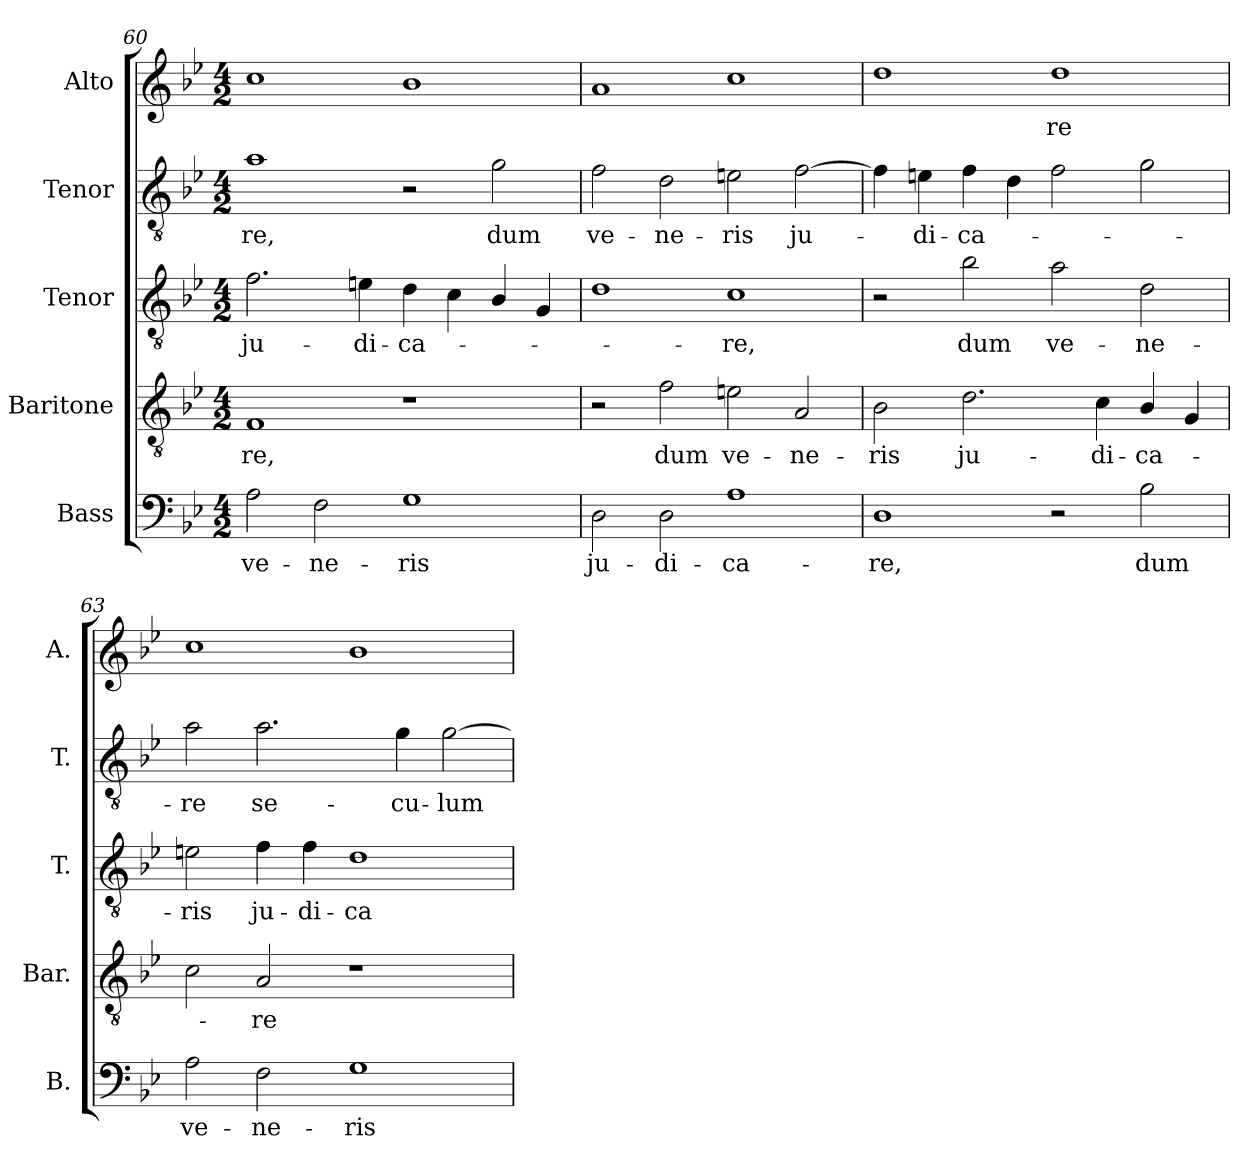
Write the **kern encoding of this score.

**kern	**text	**kern	**text	**kern	**text	**kern	**text	**kern	**text
*part5	*part5	*part4	*part4	*part3	*part3	*part2	*part2	*part1	*part1
*staff5	*staff5	*staff4	*staff4	*staff3	*staff3	*staff2	*staff2	*staff1	*staff1
*I"Bass	*	*I"Baritone	*	*I"Tenor	*	*I"Tenor	*	*I"Alto	*
*I'B.	*	*I'Bar.	*	*I'T.	*	*I'T.	*	*I'A.	*
*clefF4	*	*clefGv2	*	*clefGv2	*	*clefGv2	*	*clefG2	*
*	*	*ITrd7c12	*	*ITrd7c12	*	*ITrd7c12	*	*	*
*k[b-e-]	*	*k[b-e-]	*	*k[b-e-]	*	*k[b-e-]	*	*k[b-e-]	*
*B-:	*	*B-:	*	*B-:	*	*B-:	*	*B-:	*
*M4/2	*	*M4/2	*	*M4/2	*	*M4/2	*	*M4/2	*
=60	=60	=60	=60	=60	=60	=60	=60	=60	=60
!	!LO:LY:b:color=#000000	!	!	!	!	!	!	!	!
!	!	!	!LO:LY:b:color=#000000	!	!	!	!	!	!
!	!	!	!	!	!LO:LY:b:color=#000000	!	!	!	!
!	!	!	!	!	!	!	!LO:LY:b:color=#000000	!	!
2Ai\	ve-	1FFi	-re,	2.Fi\	ju-	1Ai	-re,	1cci	.
!	!LO:LY:b:color=#000000	!	!	!	!	!	!	!	!
2Fi\	-ne-	.	.	.	.	.	.	.	.
!	!	!	!	!	!LO:LY:b:color=#000000	!	!	!	!
.	.	.	.	4Eni\	-di-	.	.	.	.
!	!LO:LY:b:color=#000000	!	!	!	!	!	!	!	!
!	!	!	!	!	!LO:LY:b:color=#000000	!	!	!	!
1Gi	-ris	1r	.	4Di\	-ca-	2r	.	1b-i	.
.	.	.	.	4Ci\	.	.	.	.	.
!	!	!	!	!	!	!	!LO:LY:b:color=#000000	!	!
.	.	.	.	4BB-i/	.	2Gi\	dum	.	.
.	.	.	.	4GGi/	.	.	.	.	.
=61	=61	=61	=61	=61	=61	=61	=61	=61	=61
!	!LO:LY:b:color=#000000	!	!	!	!	!	!	!	!
!	!	!	!	!	!	!	!LO:LY:b:color=#000000	!	!
2Di\	ju-	2r	.	1Di	.	2Fi\	ve-	1ai	.
!	!LO:LY:b:color=#000000	!	!	!	!	!	!	!	!
!	!	!	!LO:LY:b:color=#000000	!	!	!	!	!	!
!	!	!	!	!	!	!	!LO:LY:b:color=#000000	!	!
2Di\	-di-	2Fi\	dum	.	.	2Di\	-ne-	.	.
!	!LO:LY:b:color=#000000	!	!	!	!	!	!	!	!
!	!	!	!LO:LY:b:color=#000000	!	!	!	!	!	!
!	!	!	!	!	!LO:LY:b:color=#000000	!	!	!	!
!	!	!	!	!	!	!	!LO:LY:b:color=#000000	!	!
1Ai	-ca-	2Eni\	ve-	1Ci	-re,	2Eni\	-ris	1cci	.
!	!	!	!LO:LY:b:color=#000000	!	!	!	!	!	!
!	!	!	!	!	!	!	!LO:LY:b:color=#000000	!	!
.	.	2AAi/	-ne-	.	.	[2Fi\	ju-	.	.
=62	=62	=62	=62	=62	=62	=62	=62	=62	=62
!	!LO:LY:b:color=#000000	!	!	!	!	!	!	!	!
!	!	!	!LO:LY:b:color=#000000	!	!	!	!	!	!
1Di	-re,	2BB-i\	-ris	2r	.	4Fi\]	.	1ddi	.
!	!	!	!	!	!	!	!LO:LY:b:color=#000000	!	!
.	.	.	.	.	.	4Eni\	-di-	.	.
!	!	!	!LO:LY:b:color=#000000	!	!	!	!	!	!
!	!	!	!	!	!LO:LY:b:color=#000000	!	!	!	!
!	!	!	!	!	!	!	!LO:LY:b:color=#000000	!	!
.	.	2.Di\	ju-	2B-i\	dum	4Fi\	-ca-	.	.
.	.	.	.	.	.	4Di\	.	.	.
!	!	!	!	!	!LO:LY:b:color=#000000	!	!	!	!
!	!	!	!	!	!	!	!	!	!LO:LY:b:color=#000000
2r	.	.	.	2Ai\	ve-	2Fi\	.	1ddi	-re
!	!	!	!LO:LY:b:color=#000000	!	!	!	!	!	!
.	.	4Ci\	-di-	.	.	.	.	.	.
!	!LO:LY:b:color=#000000	!	!	!	!	!	!	!	!
!	!	!	!LO:LY:b:color=#000000	!	!	!	!	!	!
!	!	!	!	!	!LO:LY:b:color=#000000	!	!	!	!
2B-i\	dum	4BB-i/	-ca-	2Di\	-ne-	2Gi\	.	.	.
.	.	4GGi/	.	.	.	.	.	.	.
!!LO:LB:g=z
=63	=63	=63	=63	=63	=63	=63	=63	=63	=63
!	!LO:LY:b:color=#000000	!	!	!	!	!	!	!	!
!	!	!	!	!	!LO:LY:b:color=#000000	!	!	!	!
!	!	!	!	!	!	!	!LO:LY:b:color=#000000	!	!
2Ai\	ve-	2Ci\	.	2Eni\	-ris	2Ai\	-re	1cci	.
!	!LO:LY:b:color=#000000	!	!	!	!	!	!	!	!
!	!	!	!LO:LY:b:color=#000000	!	!	!	!	!	!
!	!	!	!	!	!LO:LY:b:color=#000000	!	!	!	!
!	!	!	!	!	!	!	!LO:LY:b:color=#000000	!	!
2Fi\	-ne-	2AAi/	-re	4Fi\	ju-	2.Ai\	se-	.	.
!	!	!	!	!	!LO:LY:b:color=#000000	!	!	!	!
.	.	.	.	4Fi\	-di-	.	.	.	.
!	!LO:LY:b:color=#000000	!	!	!	!	!	!	!	!
!	!	!	!	!	!LO:LY:b:color=#000000	!	!	!	!
1Gi	-ris	1r	.	1Di	-ca-	.	.	1b-i	.
!	!	!	!	!	!	!	!LO:LY:b:color=#000000	!	!
.	.	.	.	.	.	4Gi\	-cu-	.	.
!	!	!	!	!	!	!	!LO:LY:b:color=#000000	!	!
.	.	.	.	.	.	[2Gi\	-lum	.	.
=	=	=	=	=	=	=	=	=	=
*-	*-	*-	*-	*-	*-	*-	*-	*-	*-
